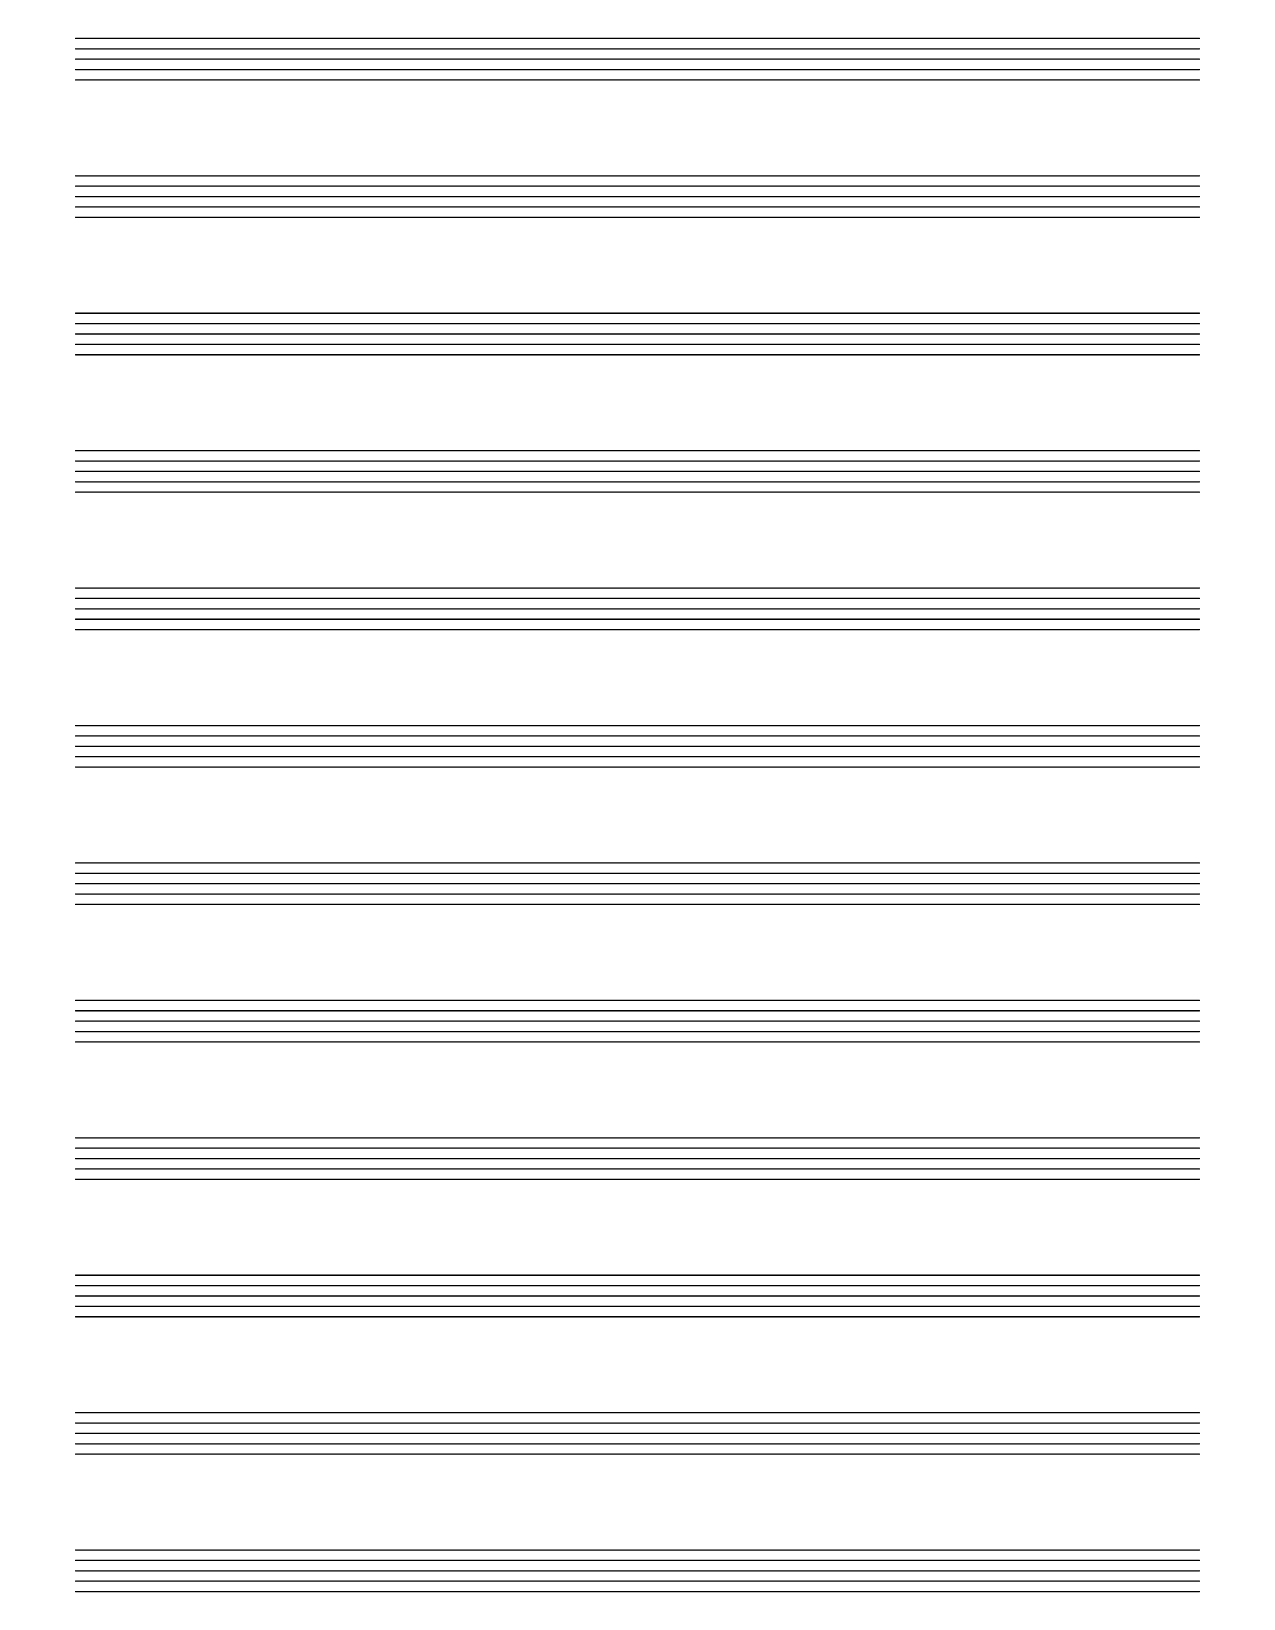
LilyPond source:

%% Do not edit this file; it is auto-generated from LSR http://lsr.dsi.unimi.it
%% This file is in the public domain.
\version "2.11.46"

\header {
  lsrtags = "staff-notation, editorial-annotations, contexts-and-engravers, paper-and-layout"

  texidoc = "
To create blank staves, generate empty measures then remove the
@code{Bar_number_engraver} from the @code{Score} context, and the
@code{Time_signature_engraver}, @code{Clef_engraver} and
@code{Bar_engraver} from the @code{Staff} context. 

"
  doctitle = "Creating blank staves"
} % begin verbatim
#(set-global-staff-size 20)

\score {
  { 
    \repeat unfold 12 { s1 \break } 
  }
  \layout {
    indent = 0\in
    \context {
      \Staff
      \remove "Time_signature_engraver"
      \remove "Clef_engraver"
      \remove "Bar_engraver"
    }
    \context {
      \Score
      \remove "Bar_number_engraver"
    }
  }
}

\paper {
  #(set-paper-size "letter")
  ragged-last-bottom = ##f
  line-width = 7.5\in
  left-margin = 0.5\in
  bottom-margin = 0.25\in
  top-margin = 0.25\in
}
